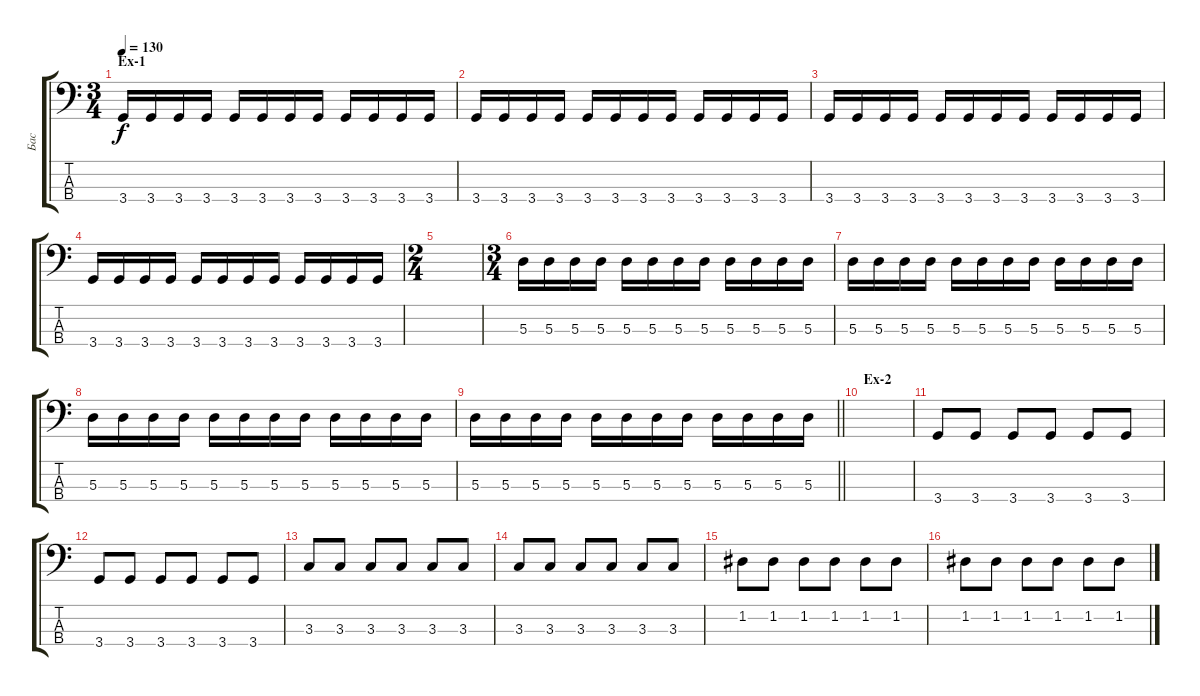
\track ("Бас" "Бас") {instrument electricbassfinger}
\staff {score tabs}
\tuning (G2 D2 A1 E1) {hide}
\ts (3 4)
\section ("" "Ex-1")
\tempo 130
\clef f4
\ks c
3.4.16{dy f instrument electricbassfinger} 3.4.16 3.4.16 3.4.16 3.4.16 3.4.16 3.4.16 3.4.16 3.4.16 3.4.16 3.4.16 3.4.16 |
3.4.16 3.4.16 3.4.16 3.4.16 3.4.16 3.4.16 3.4.16 3.4.16 3.4.16 3.4.16 3.4.16 3.4.16 |
3.4.16 3.4.16 3.4.16 3.4.16 3.4.16 3.4.16 3.4.16 3.4.16 3.4.16 3.4.16 3.4.16 3.4.16 |
3.4.16 3.4.16 3.4.16 3.4.16 3.4.16 3.4.16 3.4.16 3.4.16 3.4.16 3.4.16 3.4.16 3.4.16 |
\ts (2 4)
|
\ts (3 4)
5.3.16 5.3.16 5.3.16 5.3.16 5.3.16 5.3.16 5.3.16 5.3.16 5.3.16 5.3.16 5.3.16 5.3.16 |
5.3.16 5.3.16 5.3.16 5.3.16 5.3.16 5.3.16 5.3.16 5.3.16 5.3.16 5.3.16 5.3.16 5.3.16 |
5.3.16 5.3.16 5.3.16 5.3.16 5.3.16 5.3.16 5.3.16 5.3.16 5.3.16 5.3.16 5.3.16 5.3.16 |
\barLineRight lightlight
5.3.16 5.3.16 5.3.16 5.3.16 5.3.16 5.3.16 5.3.16 5.3.16 5.3.16 5.3.16 5.3.16 5.3.16 |
\section ("" "Ex-2")
|
3.4.8 3.4.8 3.4.8 3.4.8 3.4.8 3.4.8 |
3.4.8 3.4.8 3.4.8 3.4.8 3.4.8 3.4.8 |
3.3.8 3.3.8 3.3.8 3.3.8 3.3.8 3.3.8 |
3.3.8 3.3.8 3.3.8 3.3.8 3.3.8 3.3.8 |
1.2.8 1.2.8 1.2.8 1.2.8 1.2.8 1.2.8 |
1.2.8 1.2.8 1.2.8 1.2.8 1.2.8 1.2.8
